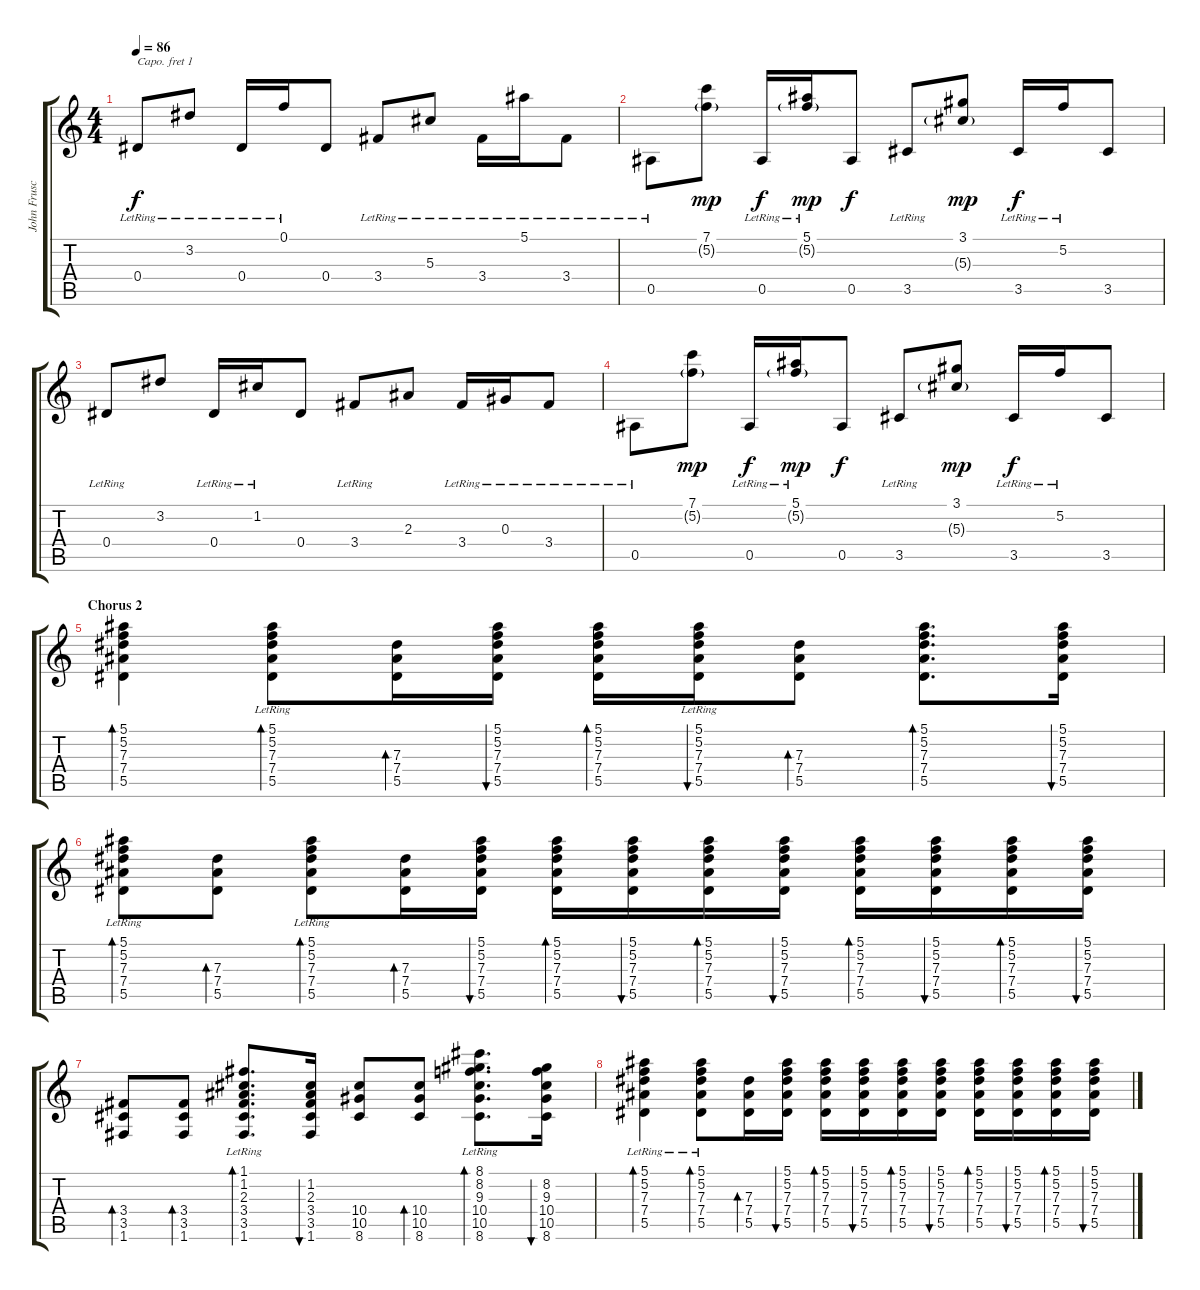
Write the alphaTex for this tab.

\track ("John Frusciante (Guitar 1)" "John Frusc") {instrument acousticguitarnylon}
\staff {score tabs}
\capo 1
\tuning (E4 B3 G3 D3 A2 E2) {hide}
\ts (4 4)
\tempo 86
\clef g2
\ks c
0.4{lr}.8{dy f} 3.2{lr}.8 0.4{lr}.16 0.1{lr}.16 0.4.8 3.4{lr}.8 5.3{lr}.8 3.4{lr}.16 5.1{lr}.16 3.4{lr}.8 |
0.5{lr}.8 (7.1 5.2{g}).8{dy mp} 0.5{lr}.16{dy f} (5.1{lr} 5.2{g lr}).16{dy mp} 0.5.8{dy f} 3.5{lr}.8 (3.1 5.3{g}).8{dy mp} 3.5{lr}.16{dy f} 5.2{lr}.16 3.5.8 |
0.4{lr}.8 3.2.8 0.4{lr}.16 1.2{lr}.16 0.4.8 3.4{lr}.8 2.3.8 3.4{lr}.16 0.3{lr}.16 3.4{lr}.8 |
0.5{lr}.8 (7.1 5.2{g}).8{dy mp} 0.5{lr}.16{dy f} (5.1{lr} 5.2{g lr}).16{dy mp} 0.5.8{dy f} 3.5{lr}.8 (3.1 5.3{g}).8{dy mp} 3.5{lr}.16{dy f} 5.2{lr}.16 3.5.8 |
\section ("" "Chorus 2")
(5.1 5.2 7.3 7.4 5.5).4{bd 30} (5.1{lr} 5.2{lr} 7.3 7.4 5.5).8{bd 30} (7.3 7.4 5.5).16{bd 30} (5.1 5.2 7.3 7.4 5.5).16{bu 30} (5.1 5.2 7.3 7.4 5.5).16{bd 30} (5.1{lr} 5.2{lr} 7.3 7.4 5.5).16{bu 30} (7.3 7.4 5.5).8{bd 30} (5.1 5.2 7.3 7.4 5.5).8{d bd 30} (5.1 5.2 7.3 7.4 5.5).16{bu 30} |
(5.1{lr} 5.2{lr} 7.3 7.4 5.5).8{bd 30} (7.3 7.4 5.5).8{bd 30} (5.1{lr} 5.2{lr} 7.3 7.4 5.5).8{bd 30} (7.3 7.4 5.5).16{bd 30} (5.1 5.2 7.3 7.4 5.5).16{bu 30} (5.1 5.2 7.3 7.4 5.5).16{bd 30} (5.1 5.2 7.3 7.4 5.5).16{bu 30} (5.1 5.2 7.3 7.4 5.5).16{bd 30} (5.1 5.2 7.3 7.4 5.5).16{bu 30} (5.1 5.2 7.3 7.4 5.5).16{bd 30} (5.1 5.2 7.3 7.4 5.5).16{bu 30} (5.1 5.2 7.3 7.4 5.5).16{bd 30} (5.1 5.2 7.3 7.4 5.5).16{bu 30} |
(3.4 3.5 1.6).8{bd 30} (3.4 3.5 1.6).8{bd 30} (1.1{lr} 1.2 2.3 3.4 3.5 1.6).8{d bd 30} (1.2 2.3 3.4 3.5 1.6).16{bu 30} (10.4 10.5 8.6).8 (10.4 10.5 8.6).8{bd 30} (8.1{lr} 8.2 9.3 10.4 10.5 8.6).8{d bd 30} (8.2 9.3 10.4 10.5 8.6).16{bu 30} |
(5.1{lr} 5.2{lr} 7.3 7.4 5.5).4{bd 30} (5.1{lr} 5.2{lr} 7.3 7.4 5.5).8{bd 30} (7.3 7.4 5.5).16{bd 30} (5.1 5.2 7.3 7.4 5.5).16{bu 30} (5.1 5.2 7.3 7.4 5.5).16{bd 30} (5.1 5.2 7.3 7.4 5.5).16{bu 30} (5.1 5.2 7.3 7.4 5.5).16{bd 30} (5.1 5.2 7.3 7.4 5.5).16{bu 30} (5.1 5.2 7.3 7.4 5.5).16{bd 30} (5.1 5.2 7.3 7.4 5.5).16{bu 30} (5.1 5.2 7.3 7.4 5.5).16{bd 30} (5.1 5.2 7.3 7.4 5.5).16{bu 30}
